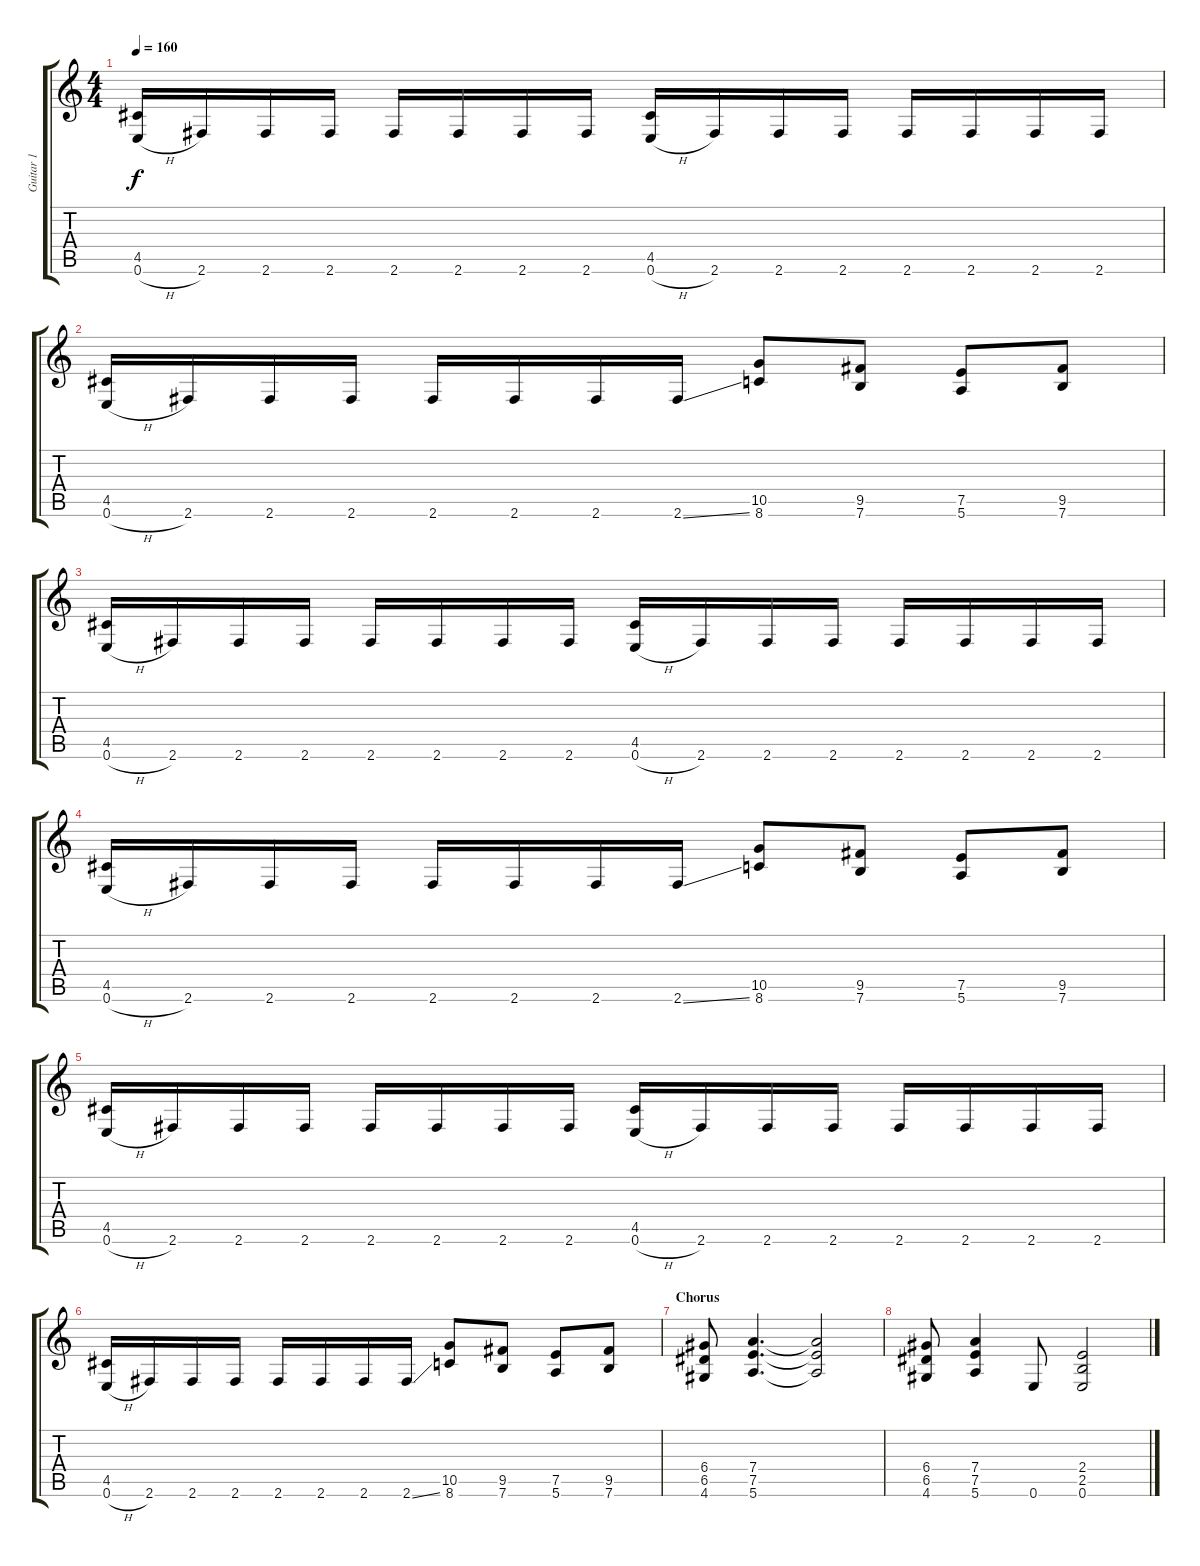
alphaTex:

\track ("Guitar 1" "Guitar 1") {instrument distortionguitar}
\staff {score tabs}
\tuning (E4 B3 G3 D3 A2 E2) {hide}
\ts (4 4)
\tempo 160
\clef g2
\ks c
(4.5 0.6{h}).16{dy f} 2.6.16 2.6.16 2.6.16 2.6.16 2.6.16 2.6.16 2.6.16 (4.5 0.6{h}).16 2.6.16 2.6.16 2.6.16 2.6.16 2.6.16 2.6.16 2.6.16 |
(4.5 0.6{h}).16 2.6.16 2.6.16 2.6.16 2.6.16 2.6.16 2.6.16 2.6{ss}.16 (10.5 8.6).8 (9.5 7.6).8 (7.5 5.6).8 (9.5 7.6).8 |
(4.5 0.6{h}).16 2.6.16 2.6.16 2.6.16 2.6.16 2.6.16 2.6.16 2.6.16 (4.5 0.6{h}).16 2.6.16 2.6.16 2.6.16 2.6.16 2.6.16 2.6.16 2.6.16 |
(4.5 0.6{h}).16 2.6.16 2.6.16 2.6.16 2.6.16 2.6.16 2.6.16 2.6{ss}.16 (10.5 8.6).8 (9.5 7.6).8 (7.5 5.6).8 (9.5 7.6).8 |
(4.5 0.6{h}).16 2.6.16 2.6.16 2.6.16 2.6.16 2.6.16 2.6.16 2.6.16 (4.5 0.6{h}).16 2.6.16 2.6.16 2.6.16 2.6.16 2.6.16 2.6.16 2.6.16 |
(4.5 0.6{h}).16 2.6.16 2.6.16 2.6.16 2.6.16 2.6.16 2.6.16 2.6{ss}.16 (10.5 8.6).8 (9.5 7.6).8 (7.5 5.6).8 (9.5 7.6).8 |
\section ("" "Chorus")
(6.4 6.5 4.6).8 (7.4 7.5 5.6).4{d} (7.4{t} 7.5{t} 5.6{t}).2 |
(6.4 6.5 4.6).8 (7.4 7.5 5.6).4 0.6.8 (2.4 2.5 0.6).2
